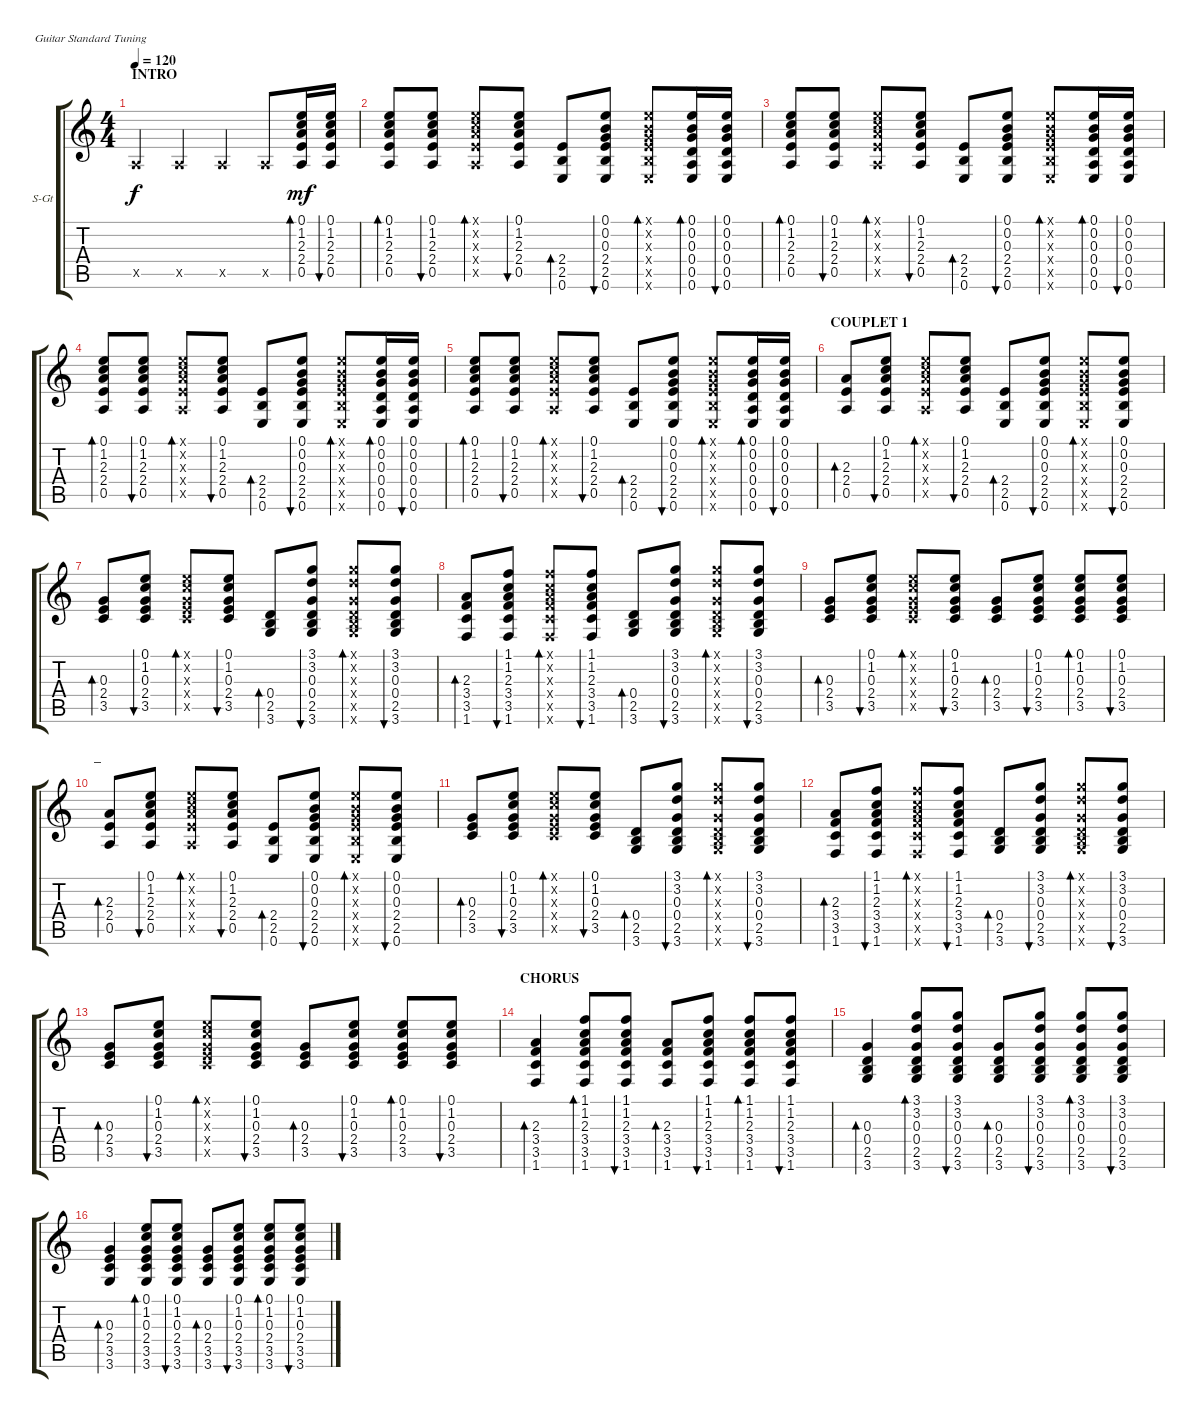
\defaultSystemsLayout 4
\bracketExtendMode groupsimilarinstruments
\firstSystemTrackNameOrientation horizontal
\otherSystemsTrackNameOrientation horizontal
\track ("Acoustic G - Tsoy" "S-Gt") {instrument acousticguitarsteel}
\staff {score tabs}
\tuning (E4 B3 G3 D3 A2 E2)
\ts (4 4)
\section ("" "INTRO")
\tempo 120
\clef g2
\ks c
0.5{x}.4{dy f instrument acousticguitarsteel} 0.5{x}.4 0.5{x}.4 0.5{x}.8 (0.5 2.4 2.3 1.2 0.1).16{bd 30 dy mf} (0.5 2.4 2.3 1.2 0.1).16{bu 30} |
(0.5 2.4 2.3 1.2 0.1).8{bd 30} (0.5 2.4 2.3 1.2 0.1).8{bu 30} (0.5{x} 2.4{x} 2.3{x} 1.2{x} 0.1{x}).8{bd 30} (0.5 2.4 2.3 1.2 0.1).8{bu 30} (2.5 2.4 0.6).8{bd 30} (2.5 2.4 0.3 0.2 0.1 0.6).8{bu 30} (2.5{x} 2.4{x} 0.3{x} 0.2{x} 0.1{x} 0.6{x}).8{bd 30} (0.5 0.4 0.3 0.2 0.1 0.6).16{bd 30} (0.5 0.4 0.3 0.2 0.1 0.6).16{bu 30} |
(0.5 2.4 2.3 1.2 0.1).8{bd 30} (0.5 2.4 2.3 1.2 0.1).8{bu 30} (0.5{x} 2.4{x} 2.3{x} 1.2{x} 0.1{x}).8{bd 30} (0.5 2.4 2.3 1.2 0.1).8{bu 30} (2.5 2.4 0.6).8{bd 30} (2.5 2.4 0.3 0.2 0.1 0.6).8{bu 30} (2.5{x} 2.4{x} 0.3{x} 0.2{x} 0.1{x} 0.6{x}).8{bd 30} (0.5 0.4 0.3 0.2 0.1 0.6).16{bd 30} (0.5 0.4 0.3 0.2 0.1 0.6).16{bu 30} |
(0.5 2.4 2.3 1.2 0.1).8{bd 30} (0.5 2.4 2.3 1.2 0.1).8{bu 30} (0.5{x} 2.4{x} 2.3{x} 1.2{x} 0.1{x}).8{bd 30} (0.5 2.4 2.3 1.2 0.1).8{bu 30} (2.5 2.4 0.6).8{bd 30} (2.5 2.4 0.3 0.2 0.1 0.6).8{bu 30} (2.5{x} 2.4{x} 0.3{x} 0.2{x} 0.1{x} 0.6{x}).8{bd 30} (0.5 0.4 0.3 0.2 0.1 0.6).16{bd 30} (0.5 0.4 0.3 0.2 0.1 0.6).16{bu 30} |
(0.5 2.4 2.3 1.2 0.1).8{bd 30} (0.5 2.4 2.3 1.2 0.1).8{bu 30} (0.5{x} 2.4{x} 2.3{x} 1.2{x} 0.1{x}).8{bd 30} (0.5 2.4 2.3 1.2 0.1).8{bu 30} (2.5 2.4 0.6).8{bd 30} (2.5 2.4 0.3 0.2 0.1 0.6).8{bu 30} (2.5{x} 2.4{x} 0.3{x} 0.2{x} 0.1{x} 0.6{x}).8{bd 30} (0.5 0.4 0.3 0.2 0.1 0.6).16{bd 30} (0.5 0.4 0.3 0.2 0.1 0.6).16{bu 30} |
\section ("" "COUPLET 1")
(0.5 2.4 2.3).8{bd 30} (0.5 2.4 2.3 1.2 0.1).8{bu 30} (0.5{x} 2.4{x} 2.3{x} 1.2{x} 0.1{x}).8{bd 30} (0.5 2.4 2.3 1.2 0.1).8{bu 30} (2.5 2.4 0.6).8{bd 30} (2.5 2.4 0.3 0.2 0.1 0.6).8{bu 30} (2.5{x} 2.4{x} 0.3{x} 0.2{x} 0.1{x} 0.6{x}).8{bd 30} (2.5 2.4 0.3 0.2 0.1 0.6).8{bu 30} |
(3.5 2.4 0.3).8{bd 30} (3.5 2.4 0.3 1.2 0.1).8{bu 30} (3.5{x} 2.4{x} 0.3{x} 1.2{x} 0.1{x}).8{bd 30} (3.5 2.4 0.3 1.2 0.1).8{bu 30} (2.5 0.4 3.6).8{bd 30} (2.5 0.4 0.3 3.2 3.1 3.6).8{bu 30} (2.5{x} 0.4{x} 0.3{x} 3.2{x} 3.1{x} 3.6{x}).8{bd 30} (2.5 0.4 0.3 3.2 3.1 3.6).8{bu 30} |
(3.5 3.4 2.3 1.6).8{bd 30} (3.5 3.4 2.3 1.2 1.1 1.6).8{bu 30} (3.5{x} 3.4{x} 2.3{x} 1.2{x} 1.1{x} 1.6{x}).8{bd 30} (3.5 3.4 2.3 1.2 1.1 1.6).8{bu 30} (2.5 0.4 3.6).8{bd 30} (2.5 0.4 0.3 3.2 3.1 3.6).8{bu 30} (2.5{x} 0.4{x} 0.3{x} 3.2{x} 3.1{x} 3.6{x}).8{bd 30} (2.5 0.4 0.3 3.2 3.1 3.6).8{bu 30} |
(3.5 2.4 0.3).8{bd 30} (3.5 2.4 0.3 1.2 0.1).8{bu 30} (3.5{x} 2.4{x} 0.3{x} 1.2{x} 0.1{x}).8{bd 30} (3.5 2.4 0.3 1.2 0.1).8{bu 30} (3.5 2.4 0.3).8{bd 30} (3.5 2.4 0.3 1.2 0.1).8{bu 30} (3.5 2.4 0.3 1.2 0.1).8{bd 30} (3.5 2.4 0.3 1.2 0.1).8{bu 30} |
\section ("" "_")
(0.5 2.4 2.3).8{bd 30} (0.5 2.4 2.3 1.2 0.1).8{bu 30} (0.5{x} 2.4{x} 2.3{x} 1.2{x} 0.1{x}).8{bd 30} (0.5 2.4 2.3 1.2 0.1).8{bu 30} (2.5 2.4 0.6).8{bd 30} (2.5 2.4 0.3 0.2 0.1 0.6).8{bu 30} (2.5{x} 2.4{x} 0.3{x} 0.2{x} 0.1{x} 0.6{x}).8{bd 30} (2.5 2.4 0.3 0.2 0.1 0.6).8{bu 30} |
(3.5 2.4 0.3).8{bd 30} (3.5 2.4 0.3 1.2 0.1).8{bu 30} (3.5{x} 2.4{x} 0.3{x} 1.2{x} 0.1{x}).8{bd 30} (3.5 2.4 0.3 1.2 0.1).8{bu 30} (2.5 0.4 3.6).8{bd 30} (2.5 0.4 0.3 3.2 3.1 3.6).8{bu 30} (2.5{x} 0.4{x} 0.3{x} 3.2{x} 3.1{x} 3.6{x}).8{bd 30} (2.5 0.4 0.3 3.2 3.1 3.6).8{bu 30} |
(3.5 3.4 2.3 1.6).8{bd 30} (3.5 3.4 2.3 1.2 1.1 1.6).8{bu 30} (3.5{x} 3.4{x} 2.3{x} 1.2{x} 1.1{x} 1.6{x}).8{bd 30} (3.5 3.4 2.3 1.2 1.1 1.6).8{bu 30} (2.5 0.4 3.6).8{bd 30} (2.5 0.4 0.3 3.2 3.1 3.6).8{bu 30} (2.5{x} 0.4{x} 0.3{x} 3.2{x} 3.1{x} 3.6{x}).8{bd 30} (2.5 0.4 0.3 3.2 3.1 3.6).8{bu 30} |
(3.5 2.4 0.3).8{bd 30} (3.5 2.4 0.3 1.2 0.1).8{bu 30} (3.5{x} 2.4{x} 0.3{x} 1.2{x} 0.1{x}).8{bd 30} (3.5 2.4 0.3 1.2 0.1).8{bu 30} (3.5 2.4 0.3).8{bd 30} (3.5 2.4 0.3 1.2 0.1).8{bu 30} (3.5 2.4 0.3 1.2 0.1).8{bd 30} (3.5 2.4 0.3 1.2 0.1).8{bu 30} |
\section ("" "CHORUS")
(3.5 3.4 2.3 1.6).4{bd 30} (3.5 3.4 2.3 1.2 1.1 1.6).8{bd 30} (3.5 3.4 2.3 1.2 1.1 1.6).8{bu 30} (3.5 3.4 2.3 1.6).8{bd 30} (3.5 3.4 2.3 1.2 1.1 1.6).8{bu 30} (3.5 3.4 2.3 1.2 1.1 1.6).8{bd 30} (3.5 3.4 2.3 1.2 1.1 1.6).8{bu 30} |
(2.5 0.4 0.3 3.6).4{bd 30} (2.5 0.4 0.3 3.2 3.1 3.6).8{bd 30} (2.5 0.4 0.3 3.2 3.1 3.6).8{bu 30} (2.5 0.4 0.3 3.6).8{bd 30} (2.5 0.4 0.3 3.2 3.1 3.6).8{bu 30} (2.5 0.4 0.3 3.2 3.1 3.6).8{bd 30} (2.5 0.4 0.3 3.2 3.1 3.6).8{bu 30} |
(3.5 2.4 0.3 3.6).4{bd 30} (3.5 2.4 0.3 1.2 0.1 3.6).8{bd 30} (3.5 2.4 0.3 1.2 0.1 3.6).8{bu 30} (3.5 2.4 0.3 3.6).8{bd 30} (3.5 2.4 0.3 1.2 0.1 3.6).8{bu 30} (3.5 2.4 0.3 1.2 0.1 3.6).8{bd 30} (3.5 2.4 0.3 1.2 0.1 3.6).8{bu 30}
